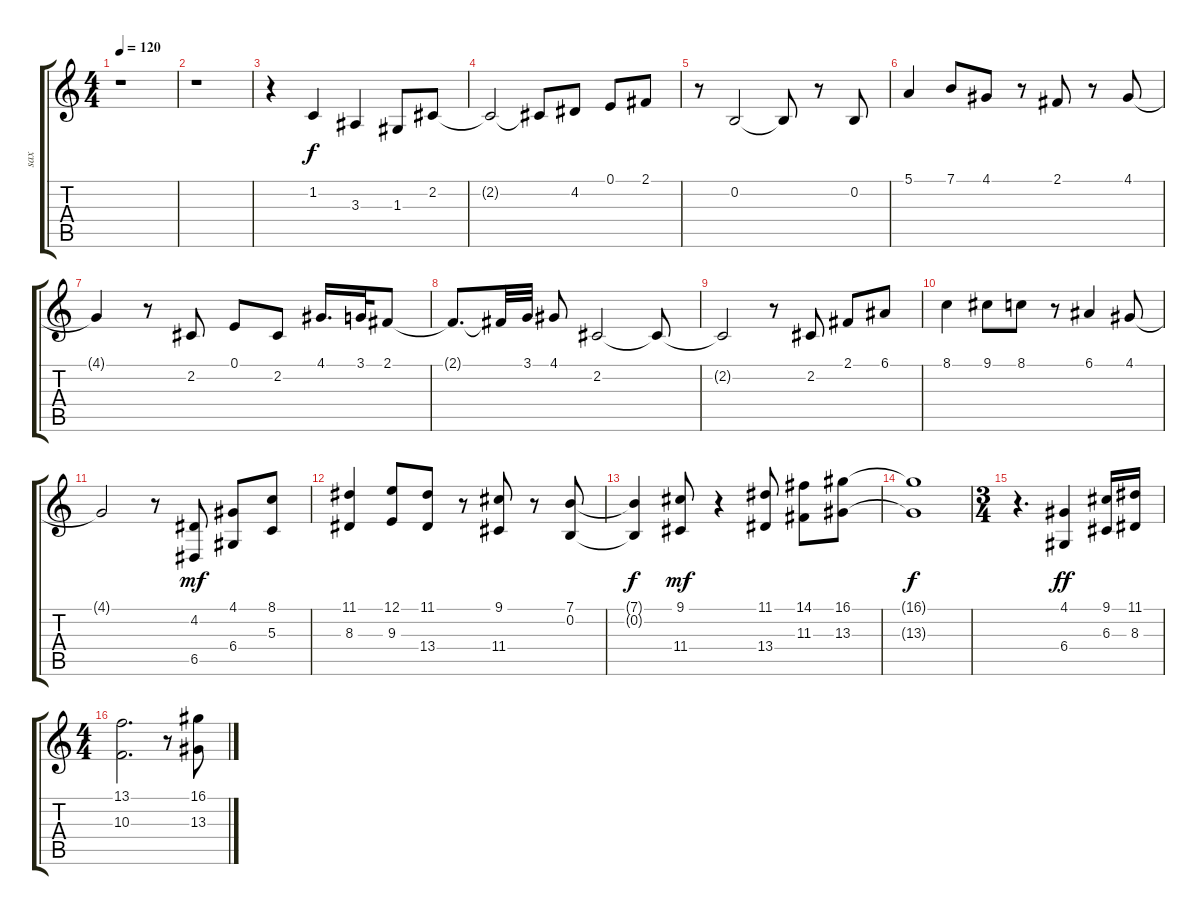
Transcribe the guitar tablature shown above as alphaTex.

\track ("sax" "sax") {instrument sopranosax}
\staff {score tabs}
\tuning (E4 B3 G3 D3 A2 E2) {hide}
\ts (4 4)
\tempo 120
\clef g2
\ks c
r.1{dy f} |
r.1 |
r.4 1.2.4 3.3.4 1.3.8 2.2.8 |
2.2{t}.2 2.2{t}.8 4.2.8 0.1.8 2.1.8 |
r.8 0.2.2 0.2{t}.8 r.8 0.2.8 |
5.1.4 7.1.8 4.1.8 r.8 2.1.8 r.8 4.1.8 |
4.1{t}.4 r.8 2.2.8 0.1.8 2.2.8 4.1.16{d} 3.1.32 2.1.8 |
2.1{t}.8{d} 2.1{t}.32 3.1.32 4.1.8 2.2.2 2.2{t}.8 |
2.2{t}.2 r.8 2.2.8 2.1.8 6.1.8 |
8.1.4 9.1.8 8.1.8 r.8 6.1.4 4.1.8 |
4.1{t}.2 r.8 (4.2 6.5).8{dy mf} (4.1 6.4).8 (8.1 5.3).8 |
(11.1 8.3).4 (12.1 9.3).8 (11.1 13.4).8 r.8 (9.1 11.4).8 r.8 (7.1 0.2).8 |
(7.1{t} 0.2{t}).4{dy f} (9.1 11.4).8{dy mf} r.4 (11.1 13.4).8 (14.1 11.3).8 (16.1 13.3).8 |
(16.1{t} 13.3{t}).1{dy f} |
\ts (3 4)
r.4{d} (4.1 6.4).4{dy ff} (9.1 6.3).16 (11.1 8.3).16 |
\ts (4 4)
(13.1 10.3).2{d} r.8 (16.1 13.3).8
